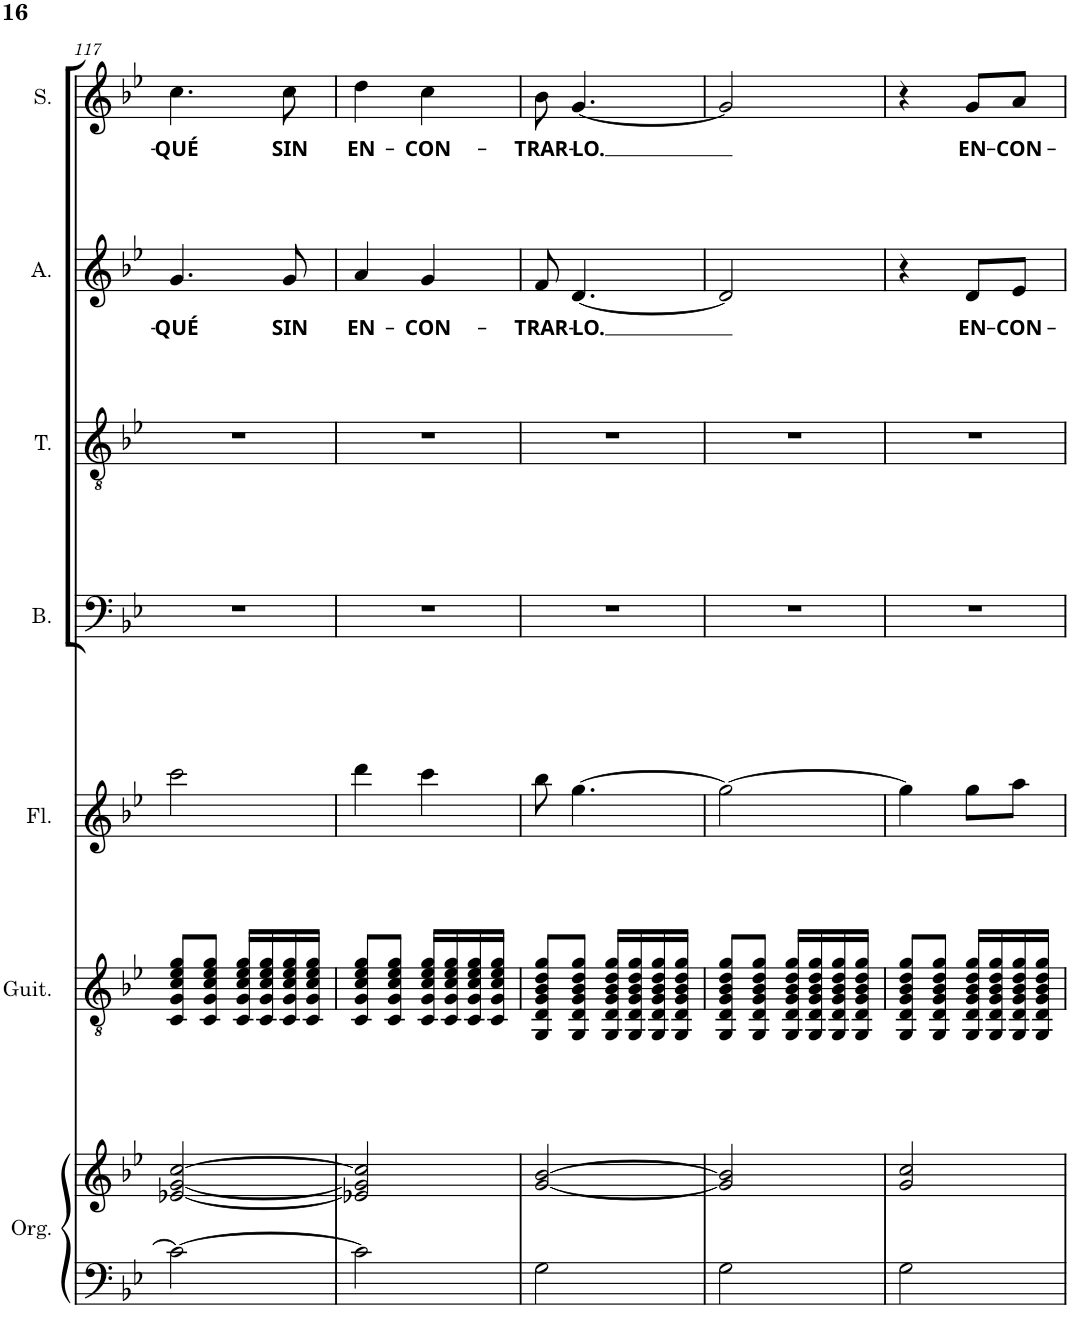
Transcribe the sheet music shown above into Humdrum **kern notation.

**kern	**kern	**kern	**kern	**kern	**kern	**kern	**text	**kern	**text
*part7	*part7	*part6	*part5	*part4	*part3	*part2	*part2	*part1	*part1
*staff8	*staff7	*staff6	*staff5	*staff4	*staff3	*staff2	*staff2	*staff1	*staff1
*I"Órgano	*	*I"Guitarra clásica	*I"Flauta	*I"Bajo	*I"Tenor	*I"Alto	*	*I"Soprano	*
*	*	*I'Guit.	*I'Fl.	*I'B.	*I'T.	*I'A.	*	*I'S.	*
!!LO:PB:g=z
*clefF4	*clefG2	*clefGv2	*clefG2	*clefF4	*clefGv2	*clefG2	*	*clefG2	*
*k[b-e-]	*k[b-e-]	*k[b-e-]	*k[b-e-]	*k[b-e-]	*k[b-e-]	*k[b-e-]	*	*k[b-e-]	*
*M2/4	*M2/4	*M2/4	*M2/4	*M2/4	*M2/4	*M2/4	*	*M2/4	*
=117	=117	=117	=117	=117	=117	=117	=117	=117	=117
!	!	!	!	!	!	!	!LO:LY:b	!	!LO:LY:b
2c\_	[2e-X/ [2g/ [2cc/	8C/ 8G/ 8c/ 8e-/ 8g/L	2ccc\	2r	2r	4.g/	-QUÉ	4.cc\	-QUÉ
.	.	8C/ 8G/ 8c/ 8e-/ 8g/J	.	.	.	.	.	.	.
.	.	16C/ 16G/ 16c/ 16e-/ 16g/LL	.	.	.	.	.	.	.
.	.	16C/ 16G/ 16c/ 16e-/ 16g/	.	.	.	.	.	.	.
!	!	!	!	!	!	!	!LO:LY:b	!	!LO:LY:b
.	.	16C/ 16G/ 16c/ 16e-/ 16g/	.	.	.	8g/	SIN	8cc\	SIN
.	.	16C/ 16G/ 16c/ 16e-/ 16g/JJ	.	.	.	.	.	.	.
=118	=118	=118	=118	=118	=118	=118	=118	=118	=118
!	!	!	!	!	!	!	!LO:LY:b	!	!LO:LY:b
2c\]	2e-X/] 2g/] 2cc/]	8C/ 8G/ 8c/ 8e-/ 8g/L	4ddd\	2r	2r	4a/	EN-	4dd\	EN-
.	.	8C/ 8G/ 8c/ 8e-/ 8g/J	.	.	.	.	.	.	.
!	!	!	!	!	!	!	!LO:LY:b	!	!LO:LY:b
.	.	16C/ 16G/ 16c/ 16e-/ 16g/LL	4ccc\	.	.	4g/	-CON-	4cc\	-CON-
.	.	16C/ 16G/ 16c/ 16e-/ 16g/	.	.	.	.	.	.	.
.	.	16C/ 16G/ 16c/ 16e-/ 16g/	.	.	.	.	.	.	.
.	.	16C/ 16G/ 16c/ 16e-/ 16g/JJ	.	.	.	.	.	.	.
=119	=119	=119	=119	=119	=119	=119	=119	=119	=119
!	!	!	!	!	!	!	!LO:LY:b	!	!LO:LY:b
2G\	[2g/ [2b-/	8GG/ 8D/ 8G/ 8B-/ 8d/ 8g/L	8bb-\	2r	2r	8f/	-TRAR-	8b-\	-TRAR-
!	!	!	!	!	!	!	!LO:LY:b	!	!LO:LY:b
.	.	8GG/ 8D/ 8G/ 8B-/ 8d/ 8g/J	[4.gg\	.	.	[4.d/	-LO.	[4.g/	-LO.
.	.	16GG/ 16D/ 16G/ 16B-/ 16d/ 16g/LL	.	.	.	.	.	.	.
.	.	16GG/ 16D/ 16G/ 16B-/ 16d/ 16g/	.	.	.	.	.	.	.
.	.	16GG/ 16D/ 16G/ 16B-/ 16d/ 16g/	.	.	.	.	.	.	.
.	.	16GG/ 16D/ 16G/ 16B-/ 16d/ 16g/JJ	.	.	.	.	.	.	.
=120	=120	=120	=120	=120	=120	=120	=120	=120	=120
2G\	2g/] 2b-/]	8GG/ 8D/ 8G/ 8B-/ 8d/ 8g/L	2gg\_	2r	2r	2d/]	.	2g/]	.
.	.	8GG/ 8D/ 8G/ 8B-/ 8d/ 8g/J	.	.	.	.	.	.	.
.	.	16GG/ 16D/ 16G/ 16B-/ 16d/ 16g/LL	.	.	.	.	.	.	.
.	.	16GG/ 16D/ 16G/ 16B-/ 16d/ 16g/	.	.	.	.	.	.	.
.	.	16GG/ 16D/ 16G/ 16B-/ 16d/ 16g/	.	.	.	.	.	.	.
.	.	16GG/ 16D/ 16G/ 16B-/ 16d/ 16g/JJ	.	.	.	.	.	.	.
=121	=121	=121	=121	=121	=121	=121	=121	=121	=121
2G\	2g/ 2cc/	8GG/ 8D/ 8G/ 8B-/ 8d/ 8g/L	4gg\]	2r	2r	4r	.	4r	.
.	.	8GG/ 8D/ 8G/ 8B-/ 8d/ 8g/J	.	.	.	.	.	.	.
!	!	!	!	!	!	!	!LO:LY:b	!	!LO:LY:b
.	.	16GG/ 16D/ 16G/ 16B-/ 16d/ 16g/LL	8gg\L	.	.	8d/L	EN-	8g/L	EN-
.	.	16GG/ 16D/ 16G/ 16B-/ 16d/ 16g/	.	.	.	.	.	.	.
!	!	!	!	!	!	!	!LO:LY:b	!	!LO:LY:b
.	.	16GG/ 16D/ 16G/ 16B-/ 16d/ 16g/	8aa\J	.	.	8e-/J	-CON-	8a/J	-CON-
.	.	16GG/ 16D/ 16G/ 16B-/ 16d/ 16g/JJ	.	.	.	.	.	.	.
=	=	=	=	=	=	=	=	=	=
*-	*-	*-	*-	*-	*-	*-	*-	*-	*-
